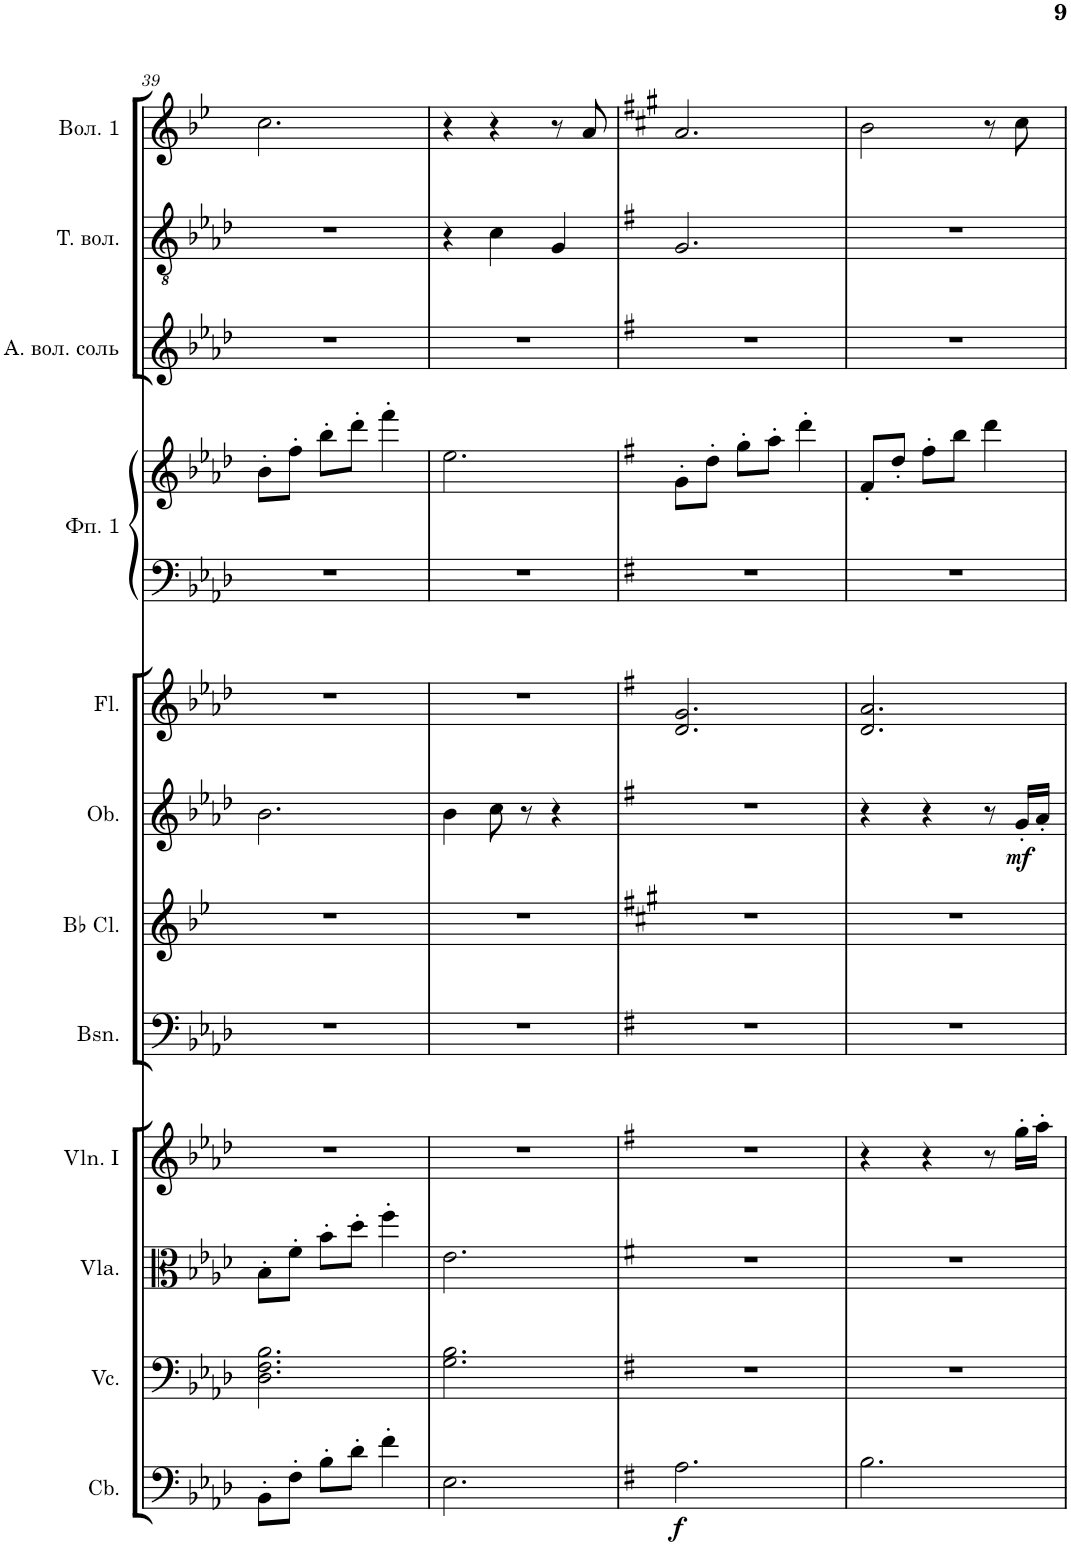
**kern	**dynam	**kern	**kern	**kern	**kern	**kern	**kern	**dynam	**kern	**kern	**kern	**kern	**kern	**kern
*part12	*part12	*part11	*part10	*part9	*part8	*part7	*part6	*part6	*part5	*part4	*part4	*part3	*part2	*part1
*staff13	*staff13	*staff12	*staff11	*staff10	*staff9	*staff8	*staff7	*staff7	*staff6	*staff5	*staff4	*staff3	*staff2	*staff1
*I"Contrabasses	*	*I"Violoncellos	*I"Violas	*I"Violins I	*I"Bassoons	*I"Clarinets in Bb	*I"Oboes	*	*I"Flutes	*I"Фортепиано 1	*	*I"Альтовая волынка соль	*I"Теноровая волынка	*I"Волынка 1
*I'Cb.	*	*I'Vc.	*I'Vla.	*I'Vln. I	*I'Bsn.	*	*I'Ob.	*	*I'Fl.	*	*	*	*	*
!!LO:PB:g=z
*clefF4	*	*clefF4	*clefC3	*clefG2	*clefF4	*clefG2	*clefG2	*	*clefG2	*clefF4	*clefG2	*clefG2	*clefGv2	*clefG2
*Trd7c12	*	*	*	*	*	*Trd1c2	*	*	*	*	*	*Trd12c21	*Trd12c21	*Trd1c2
*k[b-e-a-d-]	*	*k[b-e-a-d-]	*k[b-e-a-d-]	*k[b-e-a-d-]	*k[b-e-a-d-]	*k[b-e-]	*k[b-e-a-d-]	*	*k[b-e-a-d-]	*k[b-e-a-d-]	*k[b-e-a-d-]	*k[b-e-a-d-]	*k[b-e-a-d-]	*k[b-e-]
*M3/4	*	*M3/4	*M3/4	*M3/4	*M3/4	*M3/4	*M3/4	*	*M3/4	*M3/4	*M3/4	*M3/4	*M3/4	*M3/4
=39	=39	=39	=39	=39	=39	=39	=39	=39	=39	=39	=39	=39	=39	=39
8BB-'\L	.	2.D-\ 2.F\ 2.B-\	8B-'\L	2.r	2.r	2.r	2.b-\	.	2.r	2.r	8b-'\L	2.r	2.r	2.cc\
8F'\J	.	.	8f'\J	.	.	.	.	.	.	.	8ff'\J	.	.	.
8B-'\L	.	.	8b-'\L	.	.	.	.	.	.	.	8bb-'\L	.	.	.
8d-'\J	.	.	8dd-'\J	.	.	.	.	.	.	.	8ddd-'\J	.	.	.
4f'\	.	.	4ff'\	.	.	.	.	.	.	.	4fff'\	.	.	.
=40	=40	=40	=40	=40	=40	=40	=40	=40	=40	=40	=40	=40	=40	=40
2.E-\	.	2.G\ 2.B-\	2.e-\	2.r	2.r	2.r	4b-\	.	2.r	2.r	2.ee-\	2.r	4r	4r
.	.	.	.	.	.	.	8cc\	.	.	.	.	.	4c\	4r
.	.	.	.	.	.	.	8r	.	.	.	.	.	.	.
.	.	.	.	.	.	.	4r	.	.	.	.	.	4G/	8r
.	.	.	.	.	.	.	.	.	.	.	.	.	.	8a/
=41	=41	=41	=41	=41	=41	=41	=41	=41	=41	=41	=41	=41	=41	=41
*k[f#]	*	*k[f#]	*k[f#]	*k[f#]	*k[f#]	*k[f#c#g#]	*k[f#]	*	*k[f#]	*k[f#]	*k[f#]	*k[f#]	*k[f#]	*k[f#c#g#]
!	!LO:DY:b	!	!	!	!	!	!	!	!	!	!	!	!	!
2.A\	f	2.r	2.r	2.r	2.r	2.r	2.r	.	2.d/ 2.g/	2.r	8g'\L	2.r	2.G/	2.a/
.	.	.	.	.	.	.	.	.	.	.	8dd'\J	.	.	.
.	.	.	.	.	.	.	.	.	.	.	8gg'\L	.	.	.
.	.	.	.	.	.	.	.	.	.	.	8aa'\J	.	.	.
.	.	.	.	.	.	.	.	.	.	.	4ddd'\	.	.	.
=42	=42	=42	=42	=42	=42	=42	=42	=42	=42	=42	=42	=42	=42	=42
2.B\	.	2.r	2.r	4r	2.r	2.r	4r	.	2.d/ 2.a/	2.r	8f#'/L	2.r	2.r	2b\
.	.	.	.	.	.	.	.	.	.	.	8dd'/J	.	.	.
.	.	.	.	4r	.	.	4r	.	.	.	8ff#'\L	.	.	.
.	.	.	.	.	.	.	.	.	.	.	8bb\J	.	.	.
.	.	.	.	8r	.	.	8r	.	.	.	4ddd\	.	.	8r
!	!	!	!	!	!	!	!	!LO:DY:b	!	!	!	!	!	!
.	.	.	.	16gg'\LL	.	.	16g'/LL	mf	.	.	.	.	.	8cc#\
.	.	.	.	16aa'\JJ	.	.	16a'/JJ	.	.	.	.	.	.	.
=	=	=	=	=	=	=	=	=	=	=	=	=	=	=
*-	*-	*-	*-	*-	*-	*-	*-	*-	*-	*-	*-	*-	*-	*-
